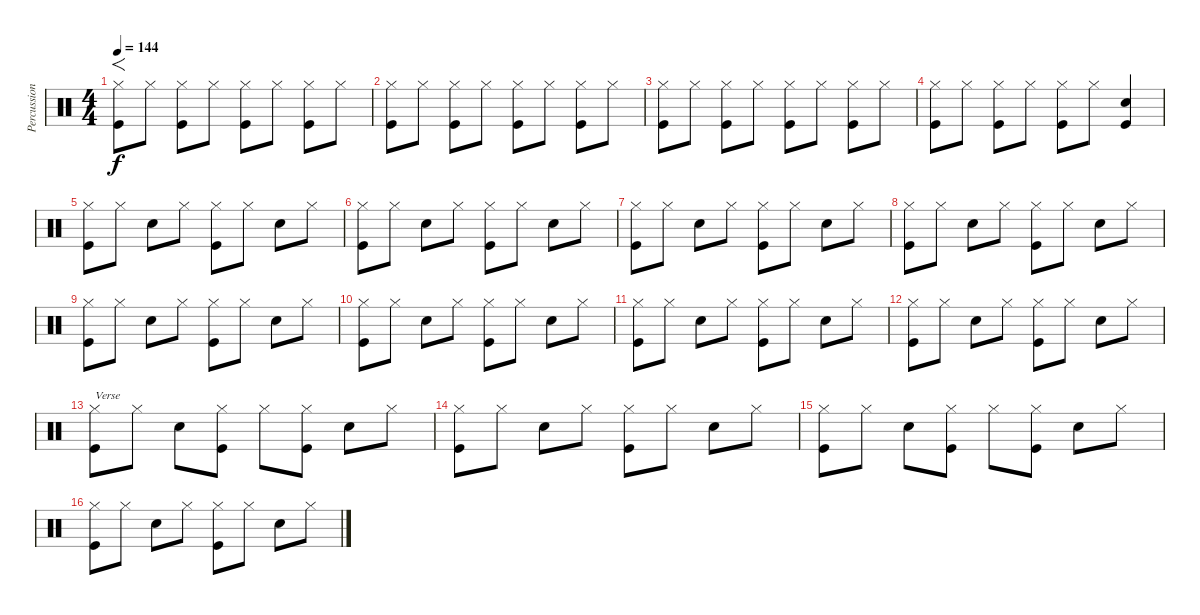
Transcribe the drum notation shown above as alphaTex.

\track ("Percussion" "Percussion") {instrument percussion}
\staff {score}
\articulation defaults
\ts (4 4)
\tempo 144
\clef neutral
\ks c
("Hi-Hat (closed)" "Kick (hit)").8{f dy f} "Hi-Hat (closed)".8 ("Hi-Hat (closed)" "Kick (hit)").8 "Hi-Hat (closed)".8 ("Hi-Hat (closed)" "Kick (hit)").8 "Hi-Hat (closed)".8 ("Hi-Hat (closed)" "Kick (hit)").8 "Hi-Hat (closed)".8 |
("Hi-Hat (closed)" "Kick (hit)").8 "Hi-Hat (closed)".8 ("Hi-Hat (closed)" "Kick (hit)").8 "Hi-Hat (closed)".8 ("Hi-Hat (closed)" "Kick (hit)").8 "Hi-Hat (closed)".8 ("Hi-Hat (closed)" "Kick (hit)").8 "Hi-Hat (closed)".8 |
("Hi-Hat (closed)" "Kick (hit)").8 "Hi-Hat (closed)".8 ("Hi-Hat (closed)" "Kick (hit)").8 "Hi-Hat (closed)".8 ("Hi-Hat (closed)" "Kick (hit)").8 "Hi-Hat (closed)".8 ("Hi-Hat (closed)" "Kick (hit)").8 "Hi-Hat (closed)".8 |
("Hi-Hat (closed)" "Kick (hit)").8 "Hi-Hat (closed)".8 ("Hi-Hat (closed)" "Kick (hit)").8 "Hi-Hat (closed)".8 ("Hi-Hat (closed)" "Kick (hit)").8 "Hi-Hat (closed)".8 ("Electric Snare (hit)" "Kick (hit)").4 |
("Hi-Hat (closed)" "Kick (hit)").8 "Hi-Hat (closed)".8 "Electric Snare (hit)".8 "Hi-Hat (closed)".8 ("Hi-Hat (closed)" "Kick (hit)").8 "Hi-Hat (closed)".8 "Electric Snare (hit)".8 "Hi-Hat (closed)".8 |
("Hi-Hat (closed)" "Kick (hit)").8 "Hi-Hat (closed)".8 "Electric Snare (hit)".8 "Hi-Hat (closed)".8 ("Hi-Hat (closed)" "Kick (hit)").8 "Hi-Hat (closed)".8 "Electric Snare (hit)".8 "Hi-Hat (closed)".8 |
("Hi-Hat (closed)" "Kick (hit)").8 "Hi-Hat (closed)".8 "Electric Snare (hit)".8 "Hi-Hat (closed)".8 ("Hi-Hat (closed)" "Kick (hit)").8 "Hi-Hat (closed)".8 "Electric Snare (hit)".8 "Hi-Hat (closed)".8 |
("Hi-Hat (closed)" "Kick (hit)").8 "Hi-Hat (closed)".8 "Electric Snare (hit)".8 "Hi-Hat (closed)".8 ("Hi-Hat (closed)" "Kick (hit)").8 "Hi-Hat (closed)".8 "Electric Snare (hit)".8 "Hi-Hat (closed)".8 |
("Hi-Hat (closed)" "Kick (hit)").8 "Hi-Hat (closed)".8 "Electric Snare (hit)".8 "Hi-Hat (closed)".8 ("Hi-Hat (closed)" "Kick (hit)").8 "Hi-Hat (closed)".8 "Electric Snare (hit)".8 "Hi-Hat (closed)".8 |
("Hi-Hat (closed)" "Kick (hit)").8 "Hi-Hat (closed)".8 "Electric Snare (hit)".8 "Hi-Hat (closed)".8 ("Hi-Hat (closed)" "Kick (hit)").8 "Hi-Hat (closed)".8 "Electric Snare (hit)".8 "Hi-Hat (closed)".8 |
("Hi-Hat (closed)" "Kick (hit)").8 "Hi-Hat (closed)".8 "Electric Snare (hit)".8 "Hi-Hat (closed)".8 ("Hi-Hat (closed)" "Kick (hit)").8 "Hi-Hat (closed)".8 "Electric Snare (hit)".8 "Hi-Hat (closed)".8 |
("Hi-Hat (closed)" "Kick (hit)").8 "Hi-Hat (closed)".8 "Electric Snare (hit)".8 "Hi-Hat (closed)".8 ("Hi-Hat (closed)" "Kick (hit)").8 "Hi-Hat (closed)".8 "Electric Snare (hit)".8 "Hi-Hat (closed)".8 |
("Hi-Hat (closed)" "Kick (hit)").8{txt "Verse"} "Hi-Hat (closed)".8 "Electric Snare (hit)".8 ("Hi-Hat (closed)" "Kick (hit)").8 "Hi-Hat (closed)".8 ("Hi-Hat (closed)" "Kick (hit)").8 "Electric Snare (hit)".8 "Hi-Hat (closed)".8 |
("Hi-Hat (closed)" "Kick (hit)").8 "Hi-Hat (closed)".8 "Electric Snare (hit)".8 "Hi-Hat (closed)".8 ("Hi-Hat (closed)" "Kick (hit)").8 "Hi-Hat (closed)".8 "Electric Snare (hit)".8 "Hi-Hat (closed)".8 |
("Hi-Hat (closed)" "Kick (hit)").8 "Hi-Hat (closed)".8 "Electric Snare (hit)".8 ("Hi-Hat (closed)" "Kick (hit)").8 "Hi-Hat (closed)".8 ("Hi-Hat (closed)" "Kick (hit)").8 "Electric Snare (hit)".8 "Hi-Hat (closed)".8 |
("Hi-Hat (closed)" "Kick (hit)").8 "Hi-Hat (closed)".8 "Electric Snare (hit)".8 "Hi-Hat (closed)".8 ("Hi-Hat (closed)" "Kick (hit)").8 "Hi-Hat (closed)".8 "Electric Snare (hit)".8 "Hi-Hat (closed)".8
